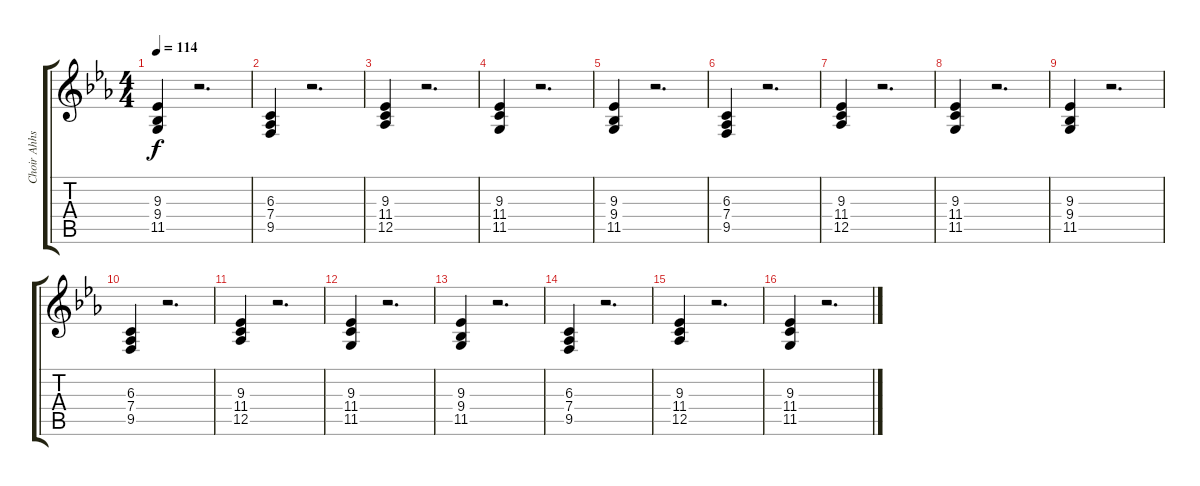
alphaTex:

\track ("Choir Ahhs" "Choir Ahhs") {instrument choiraahs}
\staff {score tabs}
\tuning (Eb4 Bb3 Gb3 Db3 Ab2 Eb2) {hide}
\ts (4 4)
\tempo 114
\clef g2
\ks eb
(9.3 9.4 11.5).4{dy f} r.2{d} |
(6.3 7.4 9.5).4 r.2{d} |
(9.3 11.4 12.5).4 r.2{d} |
(9.3 11.4 11.5).4 r.2{d} |
(9.3 9.4 11.5).4 r.2{d} |
(6.3 7.4 9.5).4 r.2{d} |
(9.3 11.4 12.5).4 r.2{d} |
(9.3 11.4 11.5).4 r.2{d} |
(9.3 9.4 11.5).4 r.2{d} |
(6.3 7.4 9.5).4 r.2{d} |
(9.3 11.4 12.5).4 r.2{d} |
(9.3 11.4 11.5).4 r.2{d} |
(9.3 9.4 11.5).4 r.2{d} |
(6.3 7.4 9.5).4 r.2{d} |
(9.3 11.4 12.5).4 r.2{d} |
(9.3 11.4 11.5).4 r.2{d}
